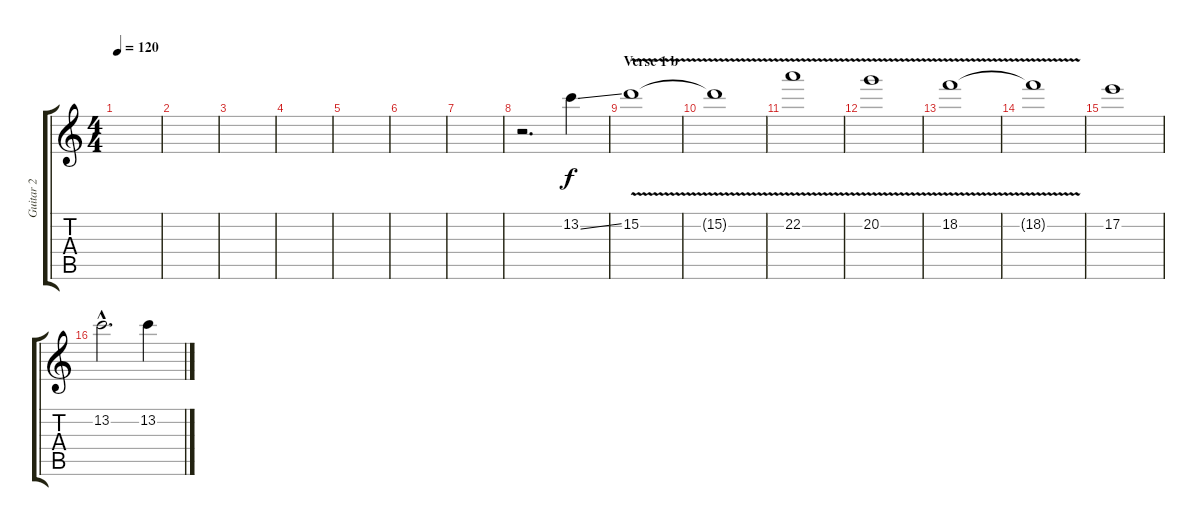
\track ("Guitar 2" "Guitar 2") {instrument overdrivenguitar}
\staff {score tabs}
\tuning (E4 B3 G3 D3 A2 E2) {hide}
\ts (4 4)
\tempo 120
\clef g2
\ks c
|
|
|
|
|
|
|
r.2{d} 13.2{ss}.4 |
\section ("" "Verse 1 b")
15.2{v}.1 |
15.2{t}.1 |
22.2{v}.1 |
20.2{v}.1 |
18.2{v}.1 |
18.2{t}.1 |
17.2.1 |
13.2{hac}.2{d} 13.2{ss}.4
